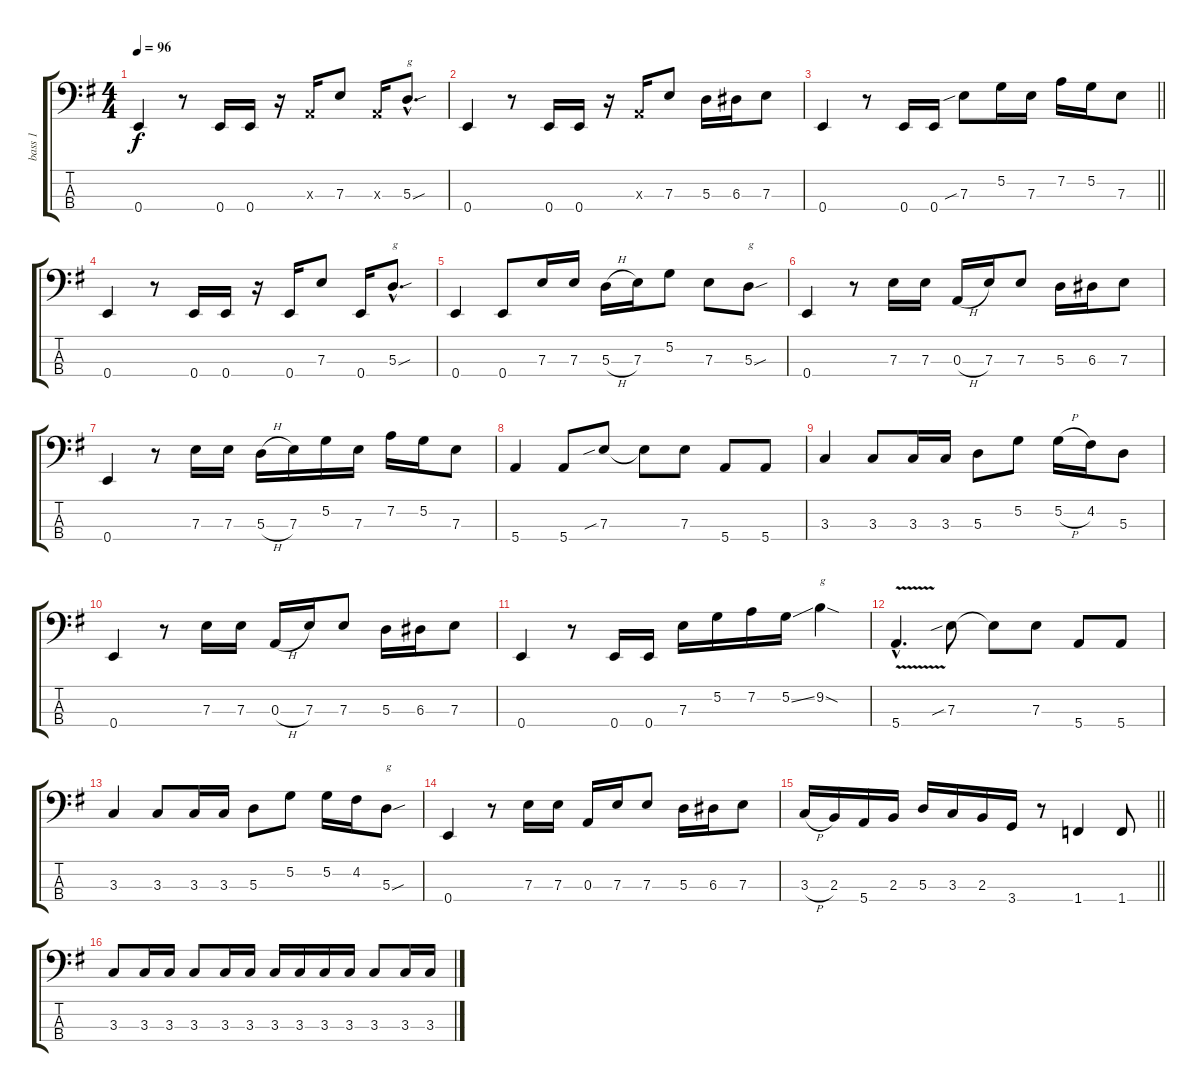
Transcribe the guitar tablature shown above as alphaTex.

\track ("bass 1" "bass 1") {instrument electricbasspick}
\staff {score tabs}
\tuning (G2 D2 A1 E1) {hide}
\ts (4 4)
\tempo 96
\clef f4
\ks g
0.4.4{dy f} r.8 0.4.16 0.4.16 r.16 0.3{x}.16 7.3.8 0.3{x}.16 5.3{sou hac}.8{d txt "g"} |
0.4.4 r.8 0.4.16 0.4.16 r.16 0.3{x}.16 7.3.8 5.3.16 6.3.16 7.3.8 |
\barLineRight lightlight
0.4.4 r.8 0.4.16 0.4.16 7.3{sib}.8 5.2.16 7.3.16 7.2.16 5.2.16 7.3.8 |
0.4.4 r.8 0.4.16 0.4.16 r.16 0.4.16 7.3.8 0.4.16 5.3{sou hac}.8{d txt "g"} |
0.4.4 0.4.8 7.3.16 7.3.16 5.3{h}.16 7.3.16 5.2.8 7.3.8 5.3{sou}.8{txt "g"} |
0.4.4 r.8 7.3.16 7.3.16 0.3{h}.16 7.3.16 7.3.8 5.3.16 6.3.16 7.3.8 |
0.4.4 r.8 7.3.16 7.3.16 5.3{h}.16 7.3.16 5.2.16 7.3.16 7.2.16 5.2.16 7.3.8 |
5.4.4 5.4.8 7.3{sib}.8 7.3{t}.8 7.3.8 5.4.8 5.4.8 |
3.3.4 3.3.8 3.3.16 3.3.16 5.3.8 5.2.8 5.2{h}.16 4.2.16 5.3.8 |
0.4.4 r.8 7.3.16 7.3.16 0.3{h}.16 7.3.16 7.3.8 5.3.16 6.3.16 7.3.8 |
0.4.4 r.8 0.4.16 0.4.16 7.3.16 5.2.16 7.2.16 5.2{ss}.16 9.2{sod}.4{txt "g"} |
5.4{v hac}.4{d} 7.3{sib}.8 7.3{t}.8 7.3.8 5.4.8 5.4.8 |
3.3.4 3.3.8 3.3.16 3.3.16 5.3.8 5.2.8 5.2.16 4.2.16 5.3{sou}.8{txt "g"} |
0.4.4 r.8 7.3.16 7.3.16 0.3.16 7.3.16 7.3.8 5.3.16 6.3.16 7.3.8 |
\barLineRight lightlight
3.3{h}.16 2.3.16 5.4.16 2.3.16 5.3.16 3.3.16 2.3.16 3.4.16 r.8 1.4.4 1.4.8 |
3.3.8 3.3.16 3.3.16 3.3.8 3.3.16 3.3.16 3.3.16 3.3.16 3.3.16 3.3.16 3.3.8 3.3.16 3.3.16
